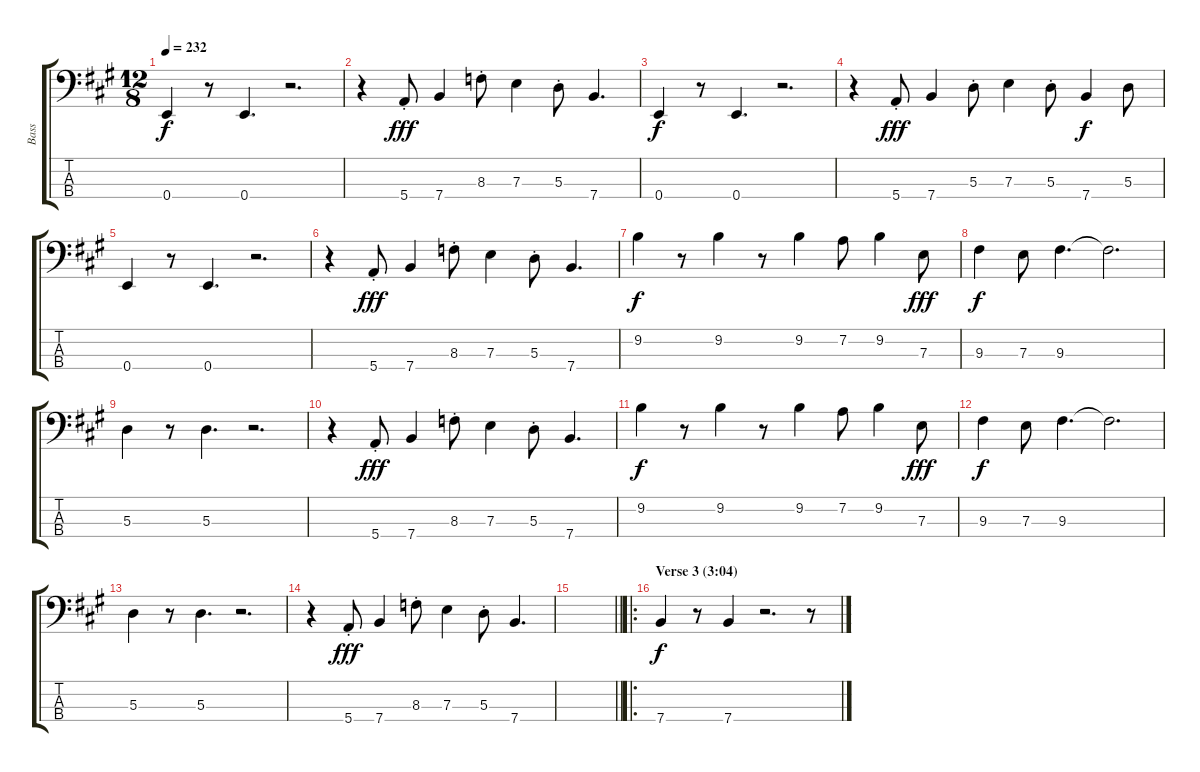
\track ("Bass" "Bass") {instrument fretlessbass}
\staff {score tabs}
\tuning (G2 D2 A1 E1) {hide}
\ts (12 8)
\tempo 232
\clef f4
\ks a
0.4.4{dy f} r.8 0.4.4{d} r.2{d} |
r.4 5.4{st}.8{dy fff} 7.4.4 8.3{st}.8 7.3.4 5.3{st}.8 7.4.4{d} |
0.4.4{dy f} r.8 0.4.4{d} r.2{d} |
r.4 5.4{st}.8{dy fff} 7.4.4 5.3{st}.8 7.3.4 5.3{st}.8 7.4.4{dy f} 5.3.8 |
0.4.4 r.8 0.4.4{d} r.2{d} |
r.4 5.4{st}.8{dy fff} 7.4.4 8.3{st}.8 7.3.4 5.3{st}.8 7.4.4{d} |
9.2.4{dy f} r.8 9.2.4 r.8 9.2.4 7.2.8 9.2.4 7.3.8{dy fff} |
9.3.4{dy f} 7.3.8 9.3.4{d} 9.3{t}.2{d} |
5.3.4 r.8 5.3.4{d} r.2{d} |
r.4 5.4{st}.8{dy fff} 7.4.4 8.3{st}.8 7.3.4 5.3{st}.8 7.4.4{d} |
9.2.4{dy f} r.8 9.2.4 r.8 9.2.4 7.2.8 9.2.4 7.3.8{dy fff} |
9.3.4{dy f} 7.3.8 9.3.4{d} 9.3{t}.2{d} |
5.3.4 r.8 5.3.4{d} r.2{d} |
r.4 5.4{st}.8{dy fff} 7.4.4 8.3{st}.8 7.3.4 5.3{st}.8 7.4.4{d} |
\barLineRight lightlight
|
\ro
\section ("" "Verse 3 (3:04)")
7.4.4{dy f} r.8 7.4.4 r.2{d} r.8
